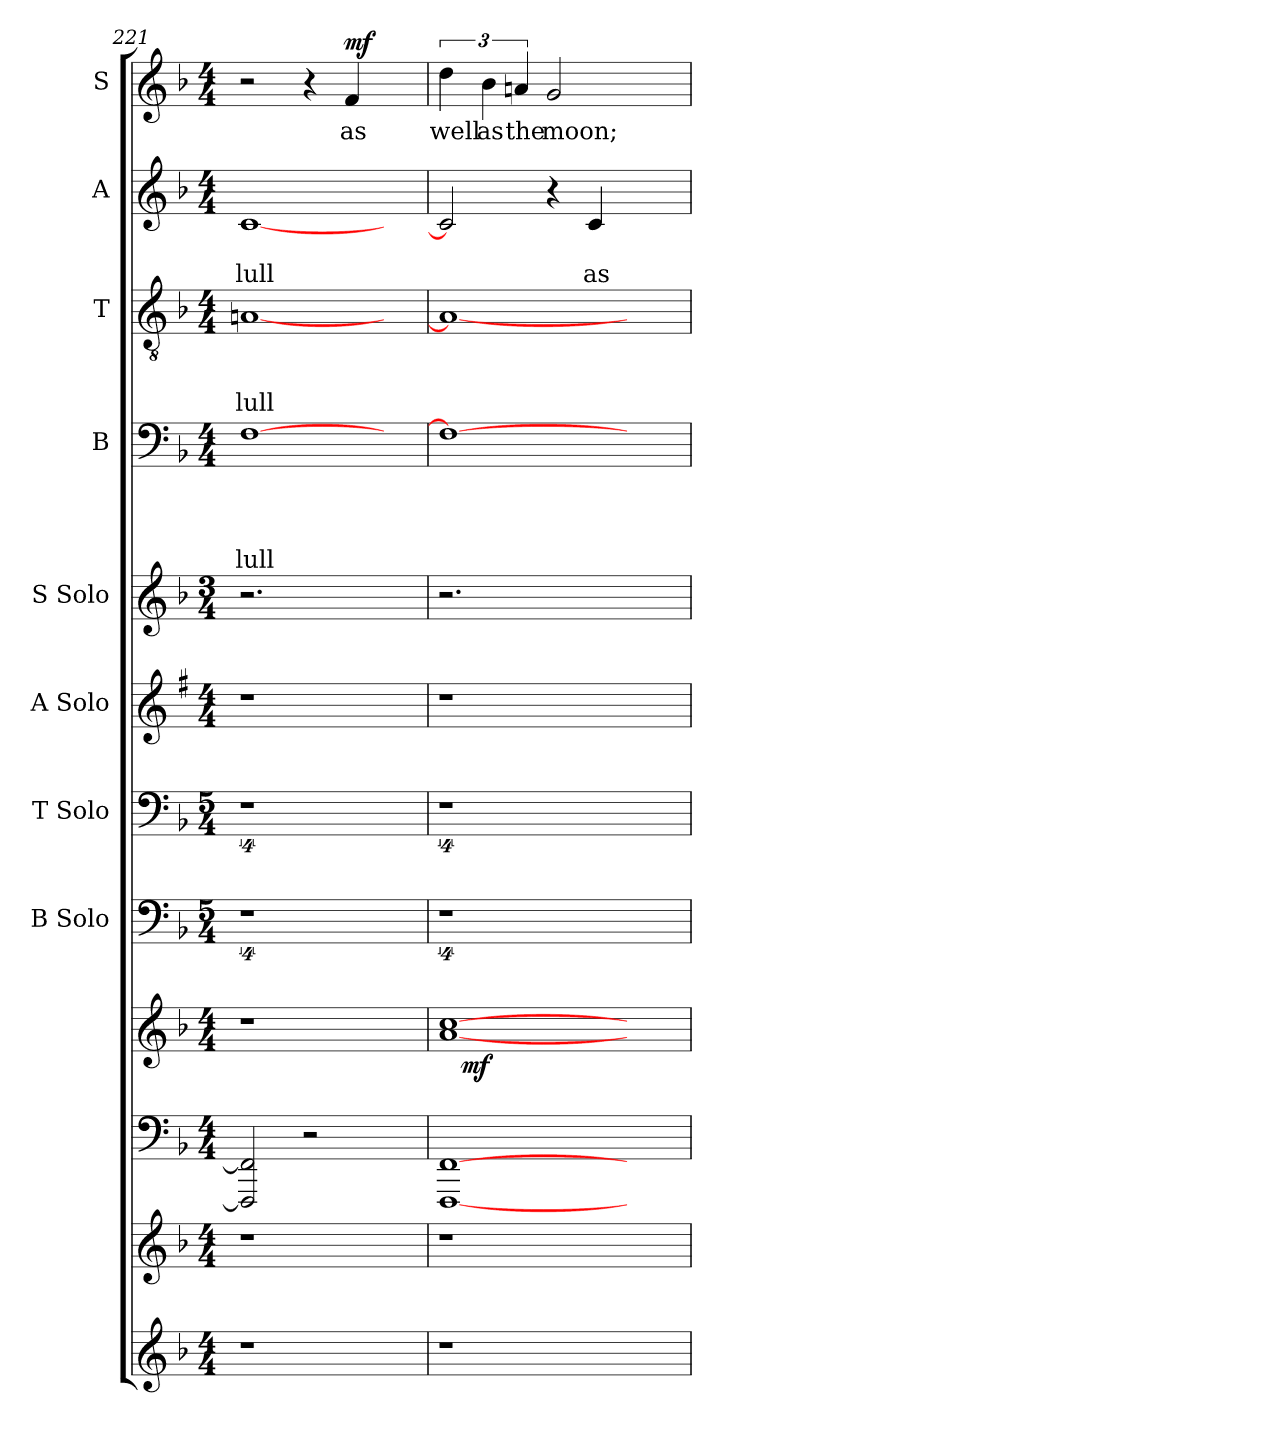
**kern	**kern	**kern	**kern	**dynam	**kern	**kern	**kern	**kern	**kern	**text	**text	**text	**text	**kern	**text	**text	**text	**kern	**text	**text	**kern	**text	**dynam
*part12	*part11	*part10	*part9	*part9	*part8	*part7	*part6	*part5	*part4	*part4	*part4	*part4	*part4	*part3	*part3	*part3	*part3	*part2	*part2	*part2	*part1	*part1	*part1
*staff12	*staff11	*staff10	*staff9	*staff9	*staff8	*staff7	*staff6	*staff5	*staff4	*staff4	*staff4	*staff4	*staff4	*staff3	*staff3	*staff3	*staff3	*staff2	*staff2	*staff2	*staff1	*staff1	*staff1
*	*	*	*	*	*I"B Solo	*I"T Solo	*I"A Solo	*I"S Solo	*I"B	*	*	*	*	*I"T	*	*	*	*I"A	*	*	*I"S	*	*
*clefG2	*clefG2	*clefF4	*clefG2	*	*clefF4	*clefF4	*clefG2	*clefG2	*clefF4	*	*	*	*	*clefGv2	*	*	*	*clefG2	*	*	*clefG2	*	*
*k[b-]	*k[b-]	*k[b-]	*k[b-]	*	*k[b-]	*k[b-]	*k[f#]	*k[b-]	*k[b-]	*	*	*	*	*k[b-]	*	*	*	*k[b-]	*	*	*k[b-]	*	*
*F:	*F:	*F:	*F:	*	*F:	*F:	*G:	*F:	*F:	*	*	*	*	*F:	*	*	*	*F:	*	*	*F:	*	*
*M4/4	*M4/4	*M4/4	*M4/4	*	*M5/4	*M5/4	*M4/4	*M3/4	*M4/4	*	*	*	*	*M4/4	*	*	*	*M4/4	*	*	*M4/4	*	*
=221	=221	=221	=221	=221	=221	=221	=221	=221	=221	=221	=221	=221	=221	=221	=221	=221	=221	=221	=221	=221	=221	=221	=221
!	!	!	!	!	!	!	!	!	!	!	!	!	!LO:LY:b	!	!	!	!LO:LY:b	!	!	!LO:LY:b	!	!	!
1r	1r	2FFF/] 2FF/]	1r	.	4%5r	4%5r	1r	2.r	[>1F	.	.	.	lull	[<1An	.	.	lull	[<1c	.	lull	2r	.	.
.	.	2r	.	.	.	.	.	.	.	.	.	.	.	.	.	.	.	.	.	.	4r	.	.
!	!	!	!	!	!	!	!	!	!	!	!	!	!	!	!	!	!	!	!	!	!	!LO:LY:b	!LO:DY:a
.	.	.	.	.	.	.	.	2ryy	.	.	.	.	.	.	.	.	.	.	.	.	4f/	as	mf
4ryy	4ryy	4ryy	4ryy	.	.	.	4ryy	.	4ryy	.	.	.	.	4ryy	.	.	.	4ryy	.	.	4ryy	.	.
=222	=222	=222	=222	=222	=222	=222	=222	=222	=222	=222	=222	=222	=222	=222	=222	=222	=222	=222	=222	=222	=222	=222	=222
!	!	!	!	!	!	!	!	!	!	!	!	!	!	!	!	!	!	!	!	!	!	!LO:LY:b	!
*	*	*	*^	*	*	*	*	*	*	*	*	*	*	*	*	*	*	*	*	*	*	*	*
1r	1r	[<1FFF [>1FF	[<1a [>1cc	16.ryy	.	4%5r	4%5r	1r	2.r	1F_	.	.	.	.	1A_	.	.	.	2c/]	.	.	6dd\	well	.
!	!	!	!	!	!LO:DY:b	!	!	!	!	!	!	!	!	!	!	!	!	!	!	!	!	!	!	!
.	.	.	.	1ryy	mf	.	.	.	.	.	.	.	.	.	.	.	.	.	.	.	.	.	.	.
!	!	!	!	!	!	!	!	!	!	!	!	!	!	!	!	!	!	!	!	!	!	!	!LO:LY:b	!
.	.	.	.	.	.	.	.	.	.	.	.	.	.	.	.	.	.	.	.	.	.	6b-\	as	.
!	!	!	!	!	!	!	!	!	!	!	!	!	!	!	!	!	!	!	!	!	!	!	!LO:LY:b	!
.	.	.	.	.	.	.	.	.	.	.	.	.	.	.	.	.	.	.	.	.	.	6an/	the	.
!	!	!	!	!	!	!	!	!	!	!	!	!	!	!	!	!	!	!	!	!	!	!	!LO:LY:b	!
.	.	.	.	.	.	.	.	.	.	.	.	.	.	.	.	.	.	.	4r	.	.	2g/	moon;	.
!	!	!	!	!	!	!	!	!	!	!	!	!	!	!	!	!	!	!	!	!	!LO:LY:b	!	!	!
.	.	.	.	.	.	.	.	.	2ryy	.	.	.	.	.	.	.	.	.	4c/	.	as	.	.	.
4ryy	4ryy	4ryy	4ryy	.	.	.	.	4ryy	.	4ryy	.	.	.	.	4ryy	.	.	.	4ryy	.	.	4ryy	.	.
.	.	.	.	8ryy	.	.	.	.	.	.	.	.	.	.	.	.	.	.	.	.	.	.	.	.
.	.	.	.	32ryy	.	.	.	.	.	.	.	.	.	.	.	.	.	.	.	.	.	.	.	.
*	*	*	*v	*v	*	*	*	*	*	*	*	*	*	*	*	*	*	*	*	*	*	*	*	*
=	=	=	=	=	=	=	=	=	=	=	=	=	=	=	=	=	=	=	=	=	=	=	=
*-	*-	*-	*-	*-	*-	*-	*-	*-	*-	*-	*-	*-	*-	*-	*-	*-	*-	*-	*-	*-	*-	*-	*-
